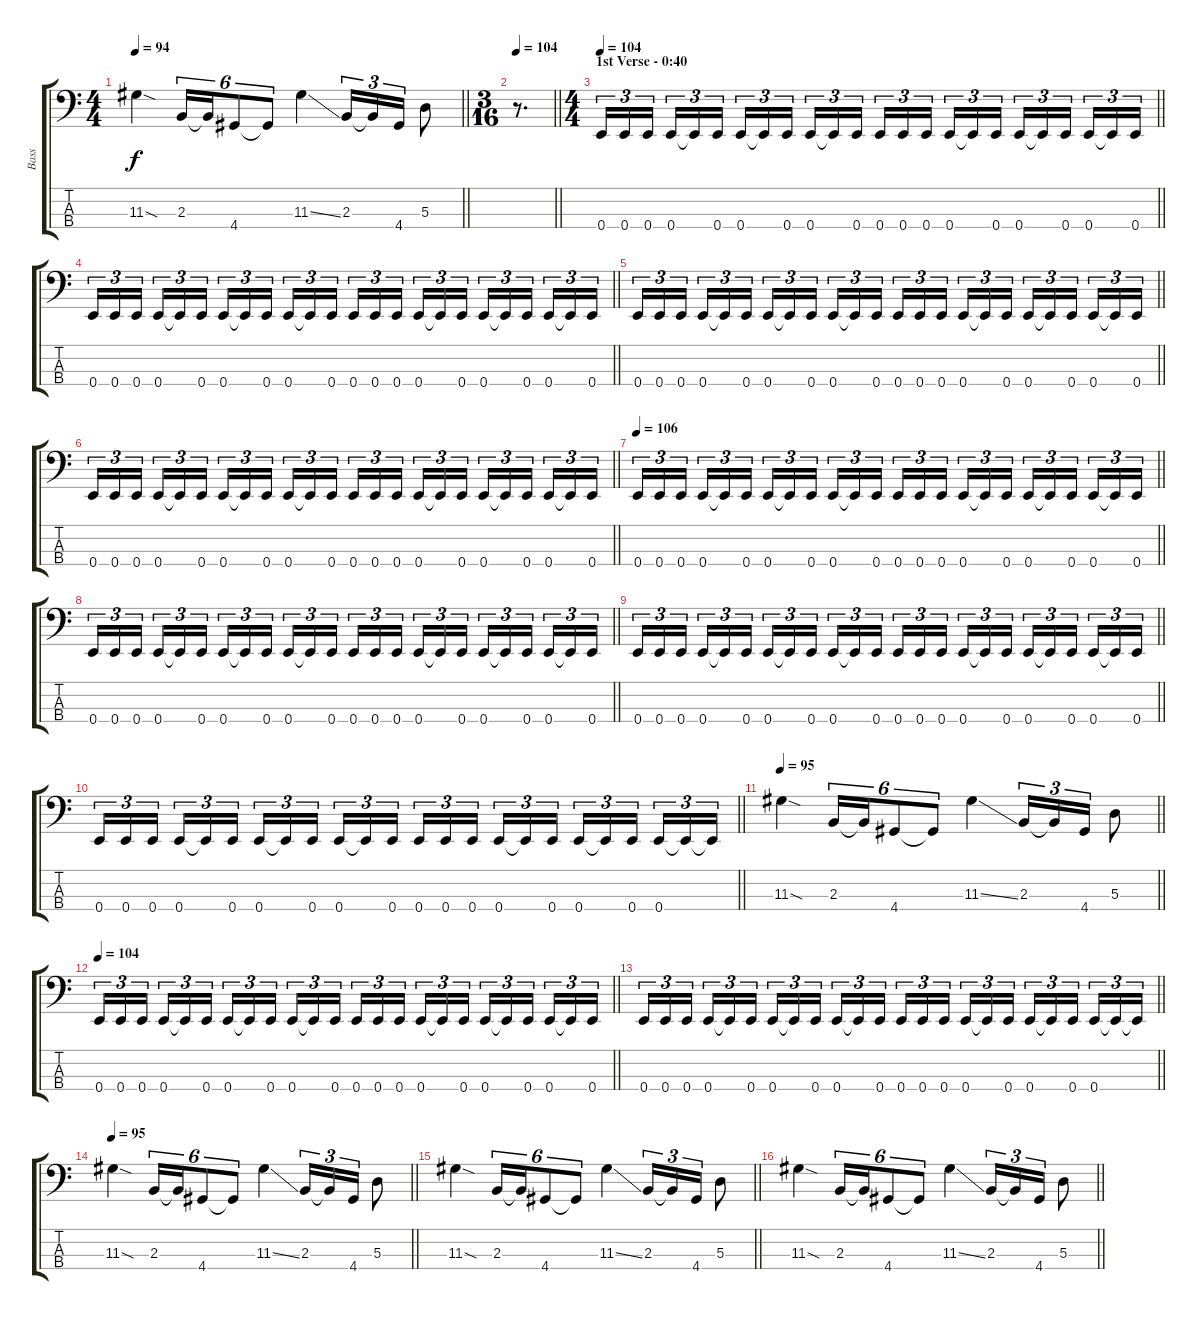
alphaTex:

\track ("Bass" "Bass") {instrument electricbasspick}
\staff {score tabs}
\tuning (G2 D2 A1 E1) {hide}
\ts (4 4)
\tempo 94
\clef f4
\barLineRight lightlight
\ks c
11.3{sod}.4{dy f} 2.3.16{tu (6 4)} 2.3{t}.16{tu (6 4)} 4.4.8{tu (6 4)} 4.4{t}.8{tu (6 4)} 11.3{ss}.4 2.3.16{tu (3 2)} 2.3{t}.16{tu (3 2)} 4.4.16{tu (3 2)} 5.3.8 |
\ts (3 16)
\tempo 104
\barLineRight lightlight
r.8{d} |
\ts (4 4)
\section ("" "1st Verse - 0:40")
\tempo 104
\barLineRight lightlight
0.4.16{tu (3 2)} 0.4.16{tu (3 2)} 0.4.16{tu (3 2) beam splitsecondary} 0.4.16{tu (3 2)} 0.4{t}.16{tu (3 2)} 0.4.16{tu (3 2)} 0.4.16{tu (3 2)} 0.4{t}.16{tu (3 2)} 0.4.16{tu (3 2) beam splitsecondary} 0.4.16{tu (3 2)} 0.4{t}.16{tu (3 2)} 0.4.16{tu (3 2)} 0.4.16{tu (3 2)} 0.4.16{tu (3 2)} 0.4.16{tu (3 2) beam splitsecondary} 0.4.16{tu (3 2)} 0.4{t}.16{tu (3 2)} 0.4.16{tu (3 2)} 0.4.16{tu (3 2)} 0.4{t}.16{tu (3 2)} 0.4.16{tu (3 2) beam splitsecondary} 0.4.16{tu (3 2)} 0.4{t}.16{tu (3 2)} 0.4.16{tu (3 2)} |
\barLineRight lightlight
0.4.16{tu (3 2)} 0.4.16{tu (3 2)} 0.4.16{tu (3 2) beam splitsecondary} 0.4.16{tu (3 2)} 0.4{t}.16{tu (3 2)} 0.4.16{tu (3 2)} 0.4.16{tu (3 2)} 0.4{t}.16{tu (3 2)} 0.4.16{tu (3 2) beam splitsecondary} 0.4.16{tu (3 2)} 0.4{t}.16{tu (3 2)} 0.4.16{tu (3 2)} 0.4.16{tu (3 2)} 0.4.16{tu (3 2)} 0.4.16{tu (3 2) beam splitsecondary} 0.4.16{tu (3 2)} 0.4{t}.16{tu (3 2)} 0.4.16{tu (3 2)} 0.4.16{tu (3 2)} 0.4{t}.16{tu (3 2)} 0.4.16{tu (3 2) beam splitsecondary} 0.4.16{tu (3 2)} 0.4{t}.16{tu (3 2)} 0.4.16{tu (3 2)} |
\barLineRight lightlight
0.4.16{tu (3 2)} 0.4.16{tu (3 2)} 0.4.16{tu (3 2) beam splitsecondary} 0.4.16{tu (3 2)} 0.4{t}.16{tu (3 2)} 0.4.16{tu (3 2)} 0.4.16{tu (3 2)} 0.4{t}.16{tu (3 2)} 0.4.16{tu (3 2) beam splitsecondary} 0.4.16{tu (3 2)} 0.4{t}.16{tu (3 2)} 0.4.16{tu (3 2)} 0.4.16{tu (3 2)} 0.4.16{tu (3 2)} 0.4.16{tu (3 2) beam splitsecondary} 0.4.16{tu (3 2)} 0.4{t}.16{tu (3 2)} 0.4.16{tu (3 2)} 0.4.16{tu (3 2)} 0.4{t}.16{tu (3 2)} 0.4.16{tu (3 2) beam splitsecondary} 0.4.16{tu (3 2)} 0.4{t}.16{tu (3 2)} 0.4.16{tu (3 2)} |
\barLineRight lightlight
0.4.16{tu (3 2)} 0.4.16{tu (3 2)} 0.4.16{tu (3 2) beam splitsecondary} 0.4.16{tu (3 2)} 0.4{t}.16{tu (3 2)} 0.4.16{tu (3 2)} 0.4.16{tu (3 2)} 0.4{t}.16{tu (3 2)} 0.4.16{tu (3 2) beam splitsecondary} 0.4.16{tu (3 2)} 0.4{t}.16{tu (3 2)} 0.4.16{tu (3 2)} 0.4.16{tu (3 2)} 0.4.16{tu (3 2)} 0.4.16{tu (3 2) beam splitsecondary} 0.4.16{tu (3 2)} 0.4{t}.16{tu (3 2)} 0.4.16{tu (3 2)} 0.4.16{tu (3 2)} 0.4{t}.16{tu (3 2)} 0.4.16{tu (3 2) beam splitsecondary} 0.4.16{tu (3 2)} 0.4{t}.16{tu (3 2)} 0.4.16{tu (3 2)} |
\tempo 106
\barLineRight lightlight
0.4.16{tu (3 2)} 0.4.16{tu (3 2)} 0.4.16{tu (3 2) beam splitsecondary} 0.4.16{tu (3 2)} 0.4{t}.16{tu (3 2)} 0.4.16{tu (3 2)} 0.4.16{tu (3 2)} 0.4{t}.16{tu (3 2)} 0.4.16{tu (3 2) beam splitsecondary} 0.4.16{tu (3 2)} 0.4{t}.16{tu (3 2)} 0.4.16{tu (3 2)} 0.4.16{tu (3 2)} 0.4.16{tu (3 2)} 0.4.16{tu (3 2) beam splitsecondary} 0.4.16{tu (3 2)} 0.4{t}.16{tu (3 2)} 0.4.16{tu (3 2)} 0.4.16{tu (3 2)} 0.4{t}.16{tu (3 2)} 0.4.16{tu (3 2) beam splitsecondary} 0.4.16{tu (3 2)} 0.4{t}.16{tu (3 2)} 0.4.16{tu (3 2)} |
\barLineRight lightlight
0.4.16{tu (3 2)} 0.4.16{tu (3 2)} 0.4.16{tu (3 2) beam splitsecondary} 0.4.16{tu (3 2)} 0.4{t}.16{tu (3 2)} 0.4.16{tu (3 2)} 0.4.16{tu (3 2)} 0.4{t}.16{tu (3 2)} 0.4.16{tu (3 2) beam splitsecondary} 0.4.16{tu (3 2)} 0.4{t}.16{tu (3 2)} 0.4.16{tu (3 2)} 0.4.16{tu (3 2)} 0.4.16{tu (3 2)} 0.4.16{tu (3 2) beam splitsecondary} 0.4.16{tu (3 2)} 0.4{t}.16{tu (3 2)} 0.4.16{tu (3 2)} 0.4.16{tu (3 2)} 0.4{t}.16{tu (3 2)} 0.4.16{tu (3 2) beam splitsecondary} 0.4.16{tu (3 2)} 0.4{t}.16{tu (3 2)} 0.4.16{tu (3 2)} |
\barLineRight lightlight
0.4.16{tu (3 2)} 0.4.16{tu (3 2)} 0.4.16{tu (3 2) beam splitsecondary} 0.4.16{tu (3 2)} 0.4{t}.16{tu (3 2)} 0.4.16{tu (3 2)} 0.4.16{tu (3 2)} 0.4{t}.16{tu (3 2)} 0.4.16{tu (3 2) beam splitsecondary} 0.4.16{tu (3 2)} 0.4{t}.16{tu (3 2)} 0.4.16{tu (3 2)} 0.4.16{tu (3 2)} 0.4.16{tu (3 2)} 0.4.16{tu (3 2) beam splitsecondary} 0.4.16{tu (3 2)} 0.4{t}.16{tu (3 2)} 0.4.16{tu (3 2)} 0.4.16{tu (3 2)} 0.4{t}.16{tu (3 2)} 0.4.16{tu (3 2) beam splitsecondary} 0.4.16{tu (3 2)} 0.4{t}.16{tu (3 2)} 0.4.16{tu (3 2)} |
\barLineRight lightlight
0.4.16{tu (3 2)} 0.4.16{tu (3 2)} 0.4.16{tu (3 2) beam splitsecondary} 0.4.16{tu (3 2)} 0.4{t}.16{tu (3 2)} 0.4.16{tu (3 2)} 0.4.16{tu (3 2)} 0.4{t}.16{tu (3 2)} 0.4.16{tu (3 2) beam splitsecondary} 0.4.16{tu (3 2)} 0.4{t}.16{tu (3 2)} 0.4.16{tu (3 2)} 0.4.16{tu (3 2)} 0.4.16{tu (3 2)} 0.4.16{tu (3 2) beam splitsecondary} 0.4.16{tu (3 2)} 0.4{t}.16{tu (3 2)} 0.4.16{tu (3 2)} 0.4.16{tu (3 2)} 0.4{t}.16{tu (3 2)} 0.4.16{tu (3 2) beam splitsecondary} 0.4.16{tu (3 2)} 0.4{t}.16{tu (3 2)} 0.4{t}.16{tu (3 2)} |
\tempo 95
\barLineRight lightlight
11.3{sod}.4 2.3.16{tu (6 4)} 2.3{t}.16{tu (6 4)} 4.4.8{tu (6 4)} 4.4{t}.8{tu (6 4)} 11.3{ss}.4 2.3.16{tu (3 2)} 2.3{t}.16{tu (3 2)} 4.4.16{tu (3 2)} 5.3.8 |
\tempo 104
\barLineRight lightlight
0.4.16{tu (3 2)} 0.4.16{tu (3 2)} 0.4.16{tu (3 2) beam splitsecondary} 0.4.16{tu (3 2)} 0.4{t}.16{tu (3 2)} 0.4.16{tu (3 2)} 0.4.16{tu (3 2)} 0.4{t}.16{tu (3 2)} 0.4.16{tu (3 2) beam splitsecondary} 0.4.16{tu (3 2)} 0.4{t}.16{tu (3 2)} 0.4.16{tu (3 2)} 0.4.16{tu (3 2)} 0.4.16{tu (3 2)} 0.4.16{tu (3 2) beam splitsecondary} 0.4.16{tu (3 2)} 0.4{t}.16{tu (3 2)} 0.4.16{tu (3 2)} 0.4.16{tu (3 2)} 0.4{t}.16{tu (3 2)} 0.4.16{tu (3 2) beam splitsecondary} 0.4.16{tu (3 2)} 0.4{t}.16{tu (3 2)} 0.4.16{tu (3 2)} |
\barLineRight lightlight
0.4.16{tu (3 2)} 0.4.16{tu (3 2)} 0.4.16{tu (3 2) beam splitsecondary} 0.4.16{tu (3 2)} 0.4{t}.16{tu (3 2)} 0.4.16{tu (3 2)} 0.4.16{tu (3 2)} 0.4{t}.16{tu (3 2)} 0.4.16{tu (3 2) beam splitsecondary} 0.4.16{tu (3 2)} 0.4{t}.16{tu (3 2)} 0.4.16{tu (3 2)} 0.4.16{tu (3 2)} 0.4.16{tu (3 2)} 0.4.16{tu (3 2) beam splitsecondary} 0.4.16{tu (3 2)} 0.4{t}.16{tu (3 2)} 0.4.16{tu (3 2)} 0.4.16{tu (3 2)} 0.4{t}.16{tu (3 2)} 0.4.16{tu (3 2) beam splitsecondary} 0.4.16{tu (3 2)} 0.4{t}.16{tu (3 2)} 0.4{t}.16{tu (3 2)} |
\tempo 95
\barLineRight lightlight
11.3{sod}.4 2.3.16{tu (6 4)} 2.3{t}.16{tu (6 4)} 4.4.8{tu (6 4)} 4.4{t}.8{tu (6 4)} 11.3{ss}.4 2.3.16{tu (3 2)} 2.3{t}.16{tu (3 2)} 4.4.16{tu (3 2)} 5.3.8 |
\barLineRight lightlight
11.3{sod}.4 2.3.16{tu (6 4)} 2.3{t}.16{tu (6 4)} 4.4.8{tu (6 4)} 4.4{t}.8{tu (6 4)} 11.3{ss}.4 2.3.16{tu (3 2)} 2.3{t}.16{tu (3 2)} 4.4.16{tu (3 2)} 5.3.8 |
\barLineRight lightlight
11.3{sod}.4 2.3.16{tu (6 4)} 2.3{t}.16{tu (6 4)} 4.4.8{tu (6 4)} 4.4{t}.8{tu (6 4)} 11.3{ss}.4 2.3.16{tu (3 2)} 2.3{t}.16{tu (3 2)} 4.4.16{tu (3 2)} 5.3.8
